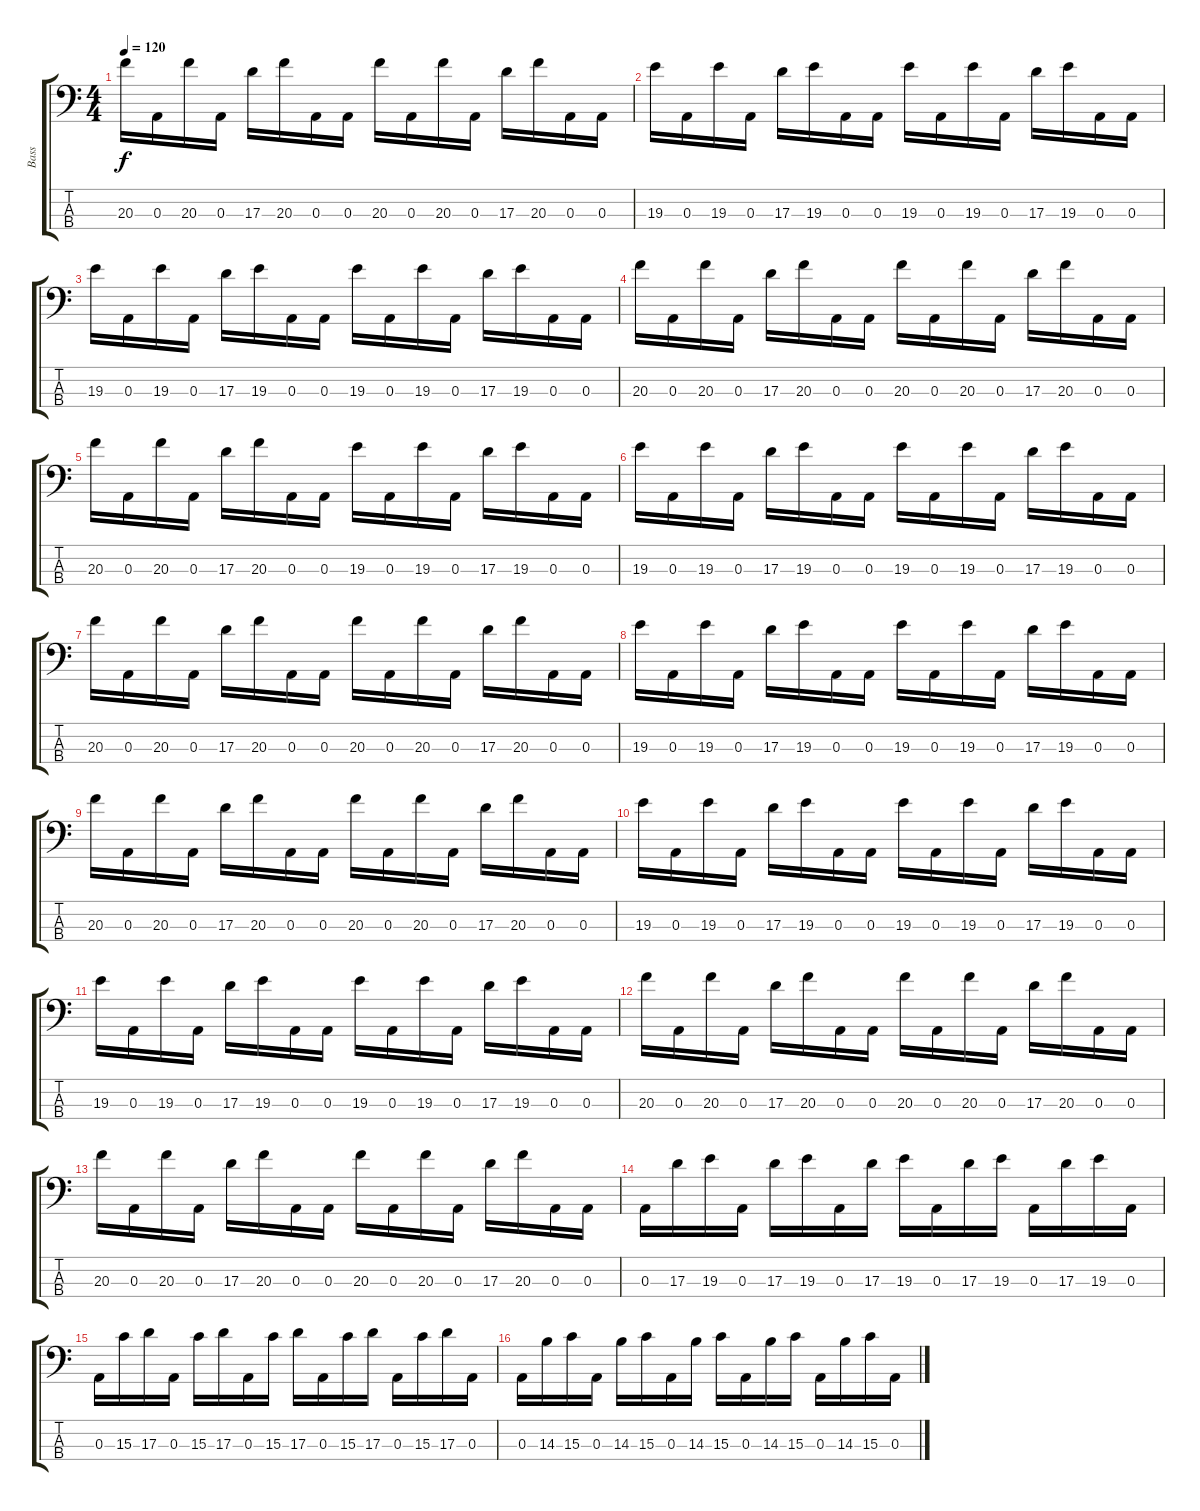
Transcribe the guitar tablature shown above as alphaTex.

\track ("Bass" "Bass") {instrument electricbassfinger}
\staff {score tabs}
\tuning (G2 D2 A1 E1) {hide}
\ts (4 4)
\tempo 120
\clef f4
\ks c
20.3.16{dy f} 0.3.16 20.3.16 0.3.16 17.3.16 20.3.16 0.3.16 0.3.16 20.3.16 0.3.16 20.3.16 0.3.16 17.3.16 20.3.16 0.3.16 0.3.16 |
19.3.16 0.3.16 19.3.16 0.3.16 17.3.16 19.3.16 0.3.16 0.3.16 19.3.16 0.3.16 19.3.16 0.3.16 17.3.16 19.3.16 0.3.16 0.3.16 |
19.3.16 0.3.16 19.3.16 0.3.16 17.3.16 19.3.16 0.3.16 0.3.16 19.3.16 0.3.16 19.3.16 0.3.16 17.3.16 19.3.16 0.3.16 0.3.16 |
20.3.16 0.3.16 20.3.16 0.3.16 17.3.16 20.3.16 0.3.16 0.3.16 20.3.16 0.3.16 20.3.16 0.3.16 17.3.16 20.3.16 0.3.16 0.3.16 |
20.3.16 0.3.16 20.3.16 0.3.16 17.3.16 20.3.16 0.3.16 0.3.16 19.3.16 0.3.16 19.3.16 0.3.16 17.3.16 19.3.16 0.3.16 0.3.16 |
19.3.16 0.3.16 19.3.16 0.3.16 17.3.16 19.3.16 0.3.16 0.3.16 19.3.16 0.3.16 19.3.16 0.3.16 17.3.16 19.3.16 0.3.16 0.3.16 |
20.3.16 0.3.16 20.3.16 0.3.16 17.3.16 20.3.16 0.3.16 0.3.16 20.3.16 0.3.16 20.3.16 0.3.16 17.3.16 20.3.16 0.3.16 0.3.16 |
19.3.16 0.3.16 19.3.16 0.3.16 17.3.16 19.3.16 0.3.16 0.3.16 19.3.16 0.3.16 19.3.16 0.3.16 17.3.16 19.3.16 0.3.16 0.3.16 |
20.3.16 0.3.16 20.3.16 0.3.16 17.3.16 20.3.16 0.3.16 0.3.16 20.3.16 0.3.16 20.3.16 0.3.16 17.3.16 20.3.16 0.3.16 0.3.16 |
19.3.16 0.3.16 19.3.16 0.3.16 17.3.16 19.3.16 0.3.16 0.3.16 19.3.16 0.3.16 19.3.16 0.3.16 17.3.16 19.3.16 0.3.16 0.3.16 |
19.3.16 0.3.16 19.3.16 0.3.16 17.3.16 19.3.16 0.3.16 0.3.16 19.3.16 0.3.16 19.3.16 0.3.16 17.3.16 19.3.16 0.3.16 0.3.16 |
20.3.16 0.3.16 20.3.16 0.3.16 17.3.16 20.3.16 0.3.16 0.3.16 20.3.16 0.3.16 20.3.16 0.3.16 17.3.16 20.3.16 0.3.16 0.3.16 |
20.3.16 0.3.16 20.3.16 0.3.16 17.3.16 20.3.16 0.3.16 0.3.16 20.3.16 0.3.16 20.3.16 0.3.16 17.3.16 20.3.16 0.3.16 0.3.16 |
0.3.16 17.3.16 19.3.16 0.3.16 17.3.16 19.3.16 0.3.16 17.3.16 19.3.16 0.3.16 17.3.16 19.3.16 0.3.16 17.3.16 19.3.16 0.3.16 |
0.3.16 15.3.16 17.3.16 0.3.16 15.3.16 17.3.16 0.3.16 15.3.16 17.3.16 0.3.16 15.3.16 17.3.16 0.3.16 15.3.16 17.3.16 0.3.16 |
0.3.16 14.3.16 15.3.16 0.3.16 14.3.16 15.3.16 0.3.16 14.3.16 15.3.16 0.3.16 14.3.16 15.3.16 0.3.16 14.3.16 15.3.16 0.3.16
